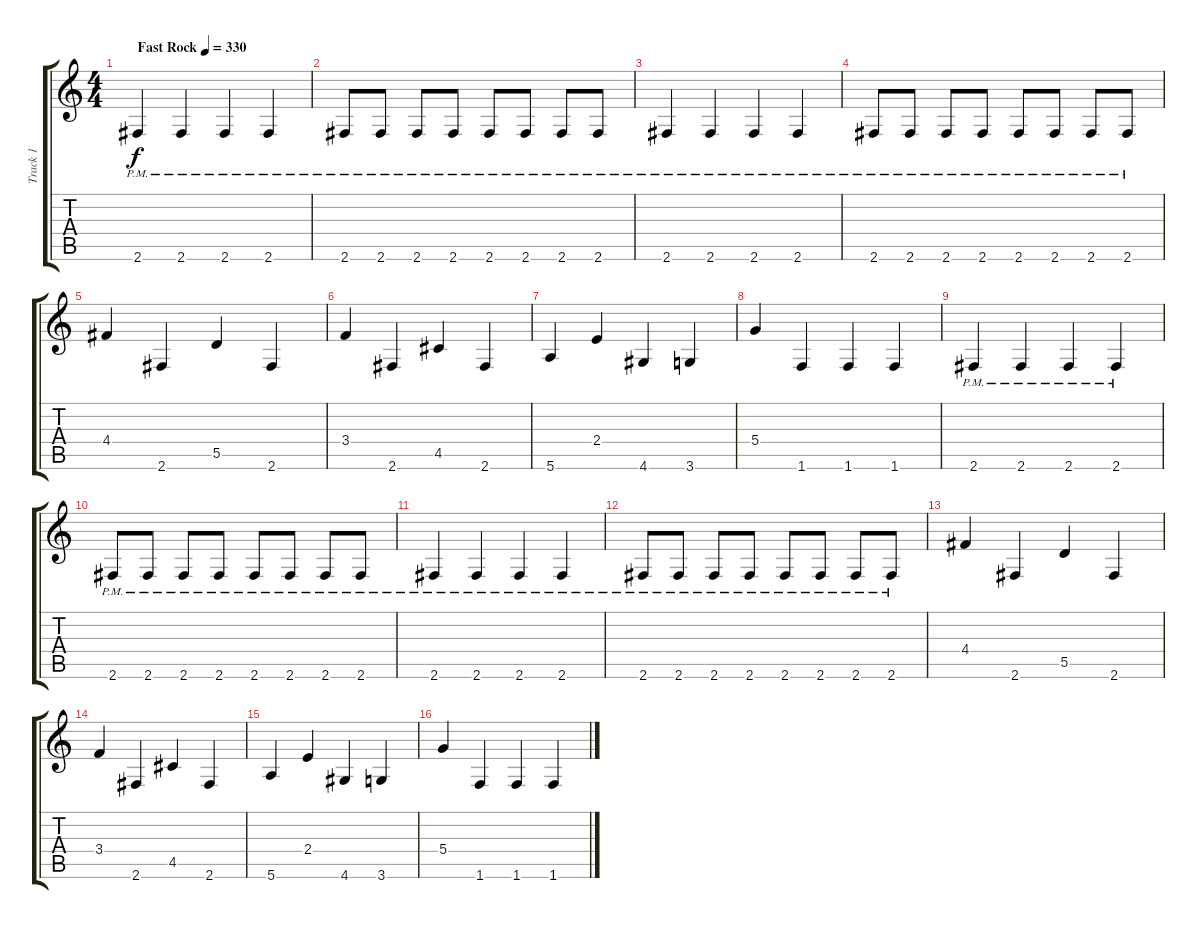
\track ("Track 1" "Track 1") {instrument overdrivenguitar}
\staff {score tabs}
\tuning (E4 B3 G3 D3 A2 E2) {hide}
\ts (4 4)
\tempo (330 "Fast Rock")
\clef g2
\ks c
2.6{pm}.4{dy f instrument overdrivenguitar} 2.6{pm}.4 2.6{pm}.4 2.6{pm}.4 |
2.6{pm}.8 2.6{pm}.8 2.6{pm}.8 2.6{pm}.8 2.6{pm}.8 2.6{pm}.8 2.6{pm}.8 2.6{pm}.8 |
2.6{pm}.4 2.6{pm}.4 2.6{pm}.4 2.6{pm}.4 |
2.6{pm}.8 2.6{pm}.8 2.6{pm}.8 2.6{pm}.8 2.6{pm}.8 2.6{pm}.8 2.6{pm}.8 2.6{pm}.8 |
4.4.4 2.6.4 5.5.4 2.6.4 |
3.4.4 2.6.4 4.5.4 2.6.4 |
5.6.4 2.4.4 4.6.4 3.6.4 |
5.4.4 1.6.4 1.6.4 1.6.4 |
2.6{pm}.4 2.6{pm}.4 2.6{pm}.4 2.6{pm}.4 |
2.6{pm}.8 2.6{pm}.8 2.6{pm}.8 2.6{pm}.8 2.6{pm}.8 2.6{pm}.8 2.6{pm}.8 2.6{pm}.8 |
2.6{pm}.4 2.6{pm}.4 2.6{pm}.4 2.6{pm}.4 |
2.6{pm}.8 2.6{pm}.8 2.6{pm}.8 2.6{pm}.8 2.6{pm}.8 2.6{pm}.8 2.6{pm}.8 2.6{pm}.8 |
4.4.4 2.6.4 5.5.4 2.6.4 |
3.4.4 2.6.4 4.5.4 2.6.4 |
5.6.4 2.4.4 4.6.4 3.6.4 |
5.4.4 1.6.4 1.6.4 1.6.4
